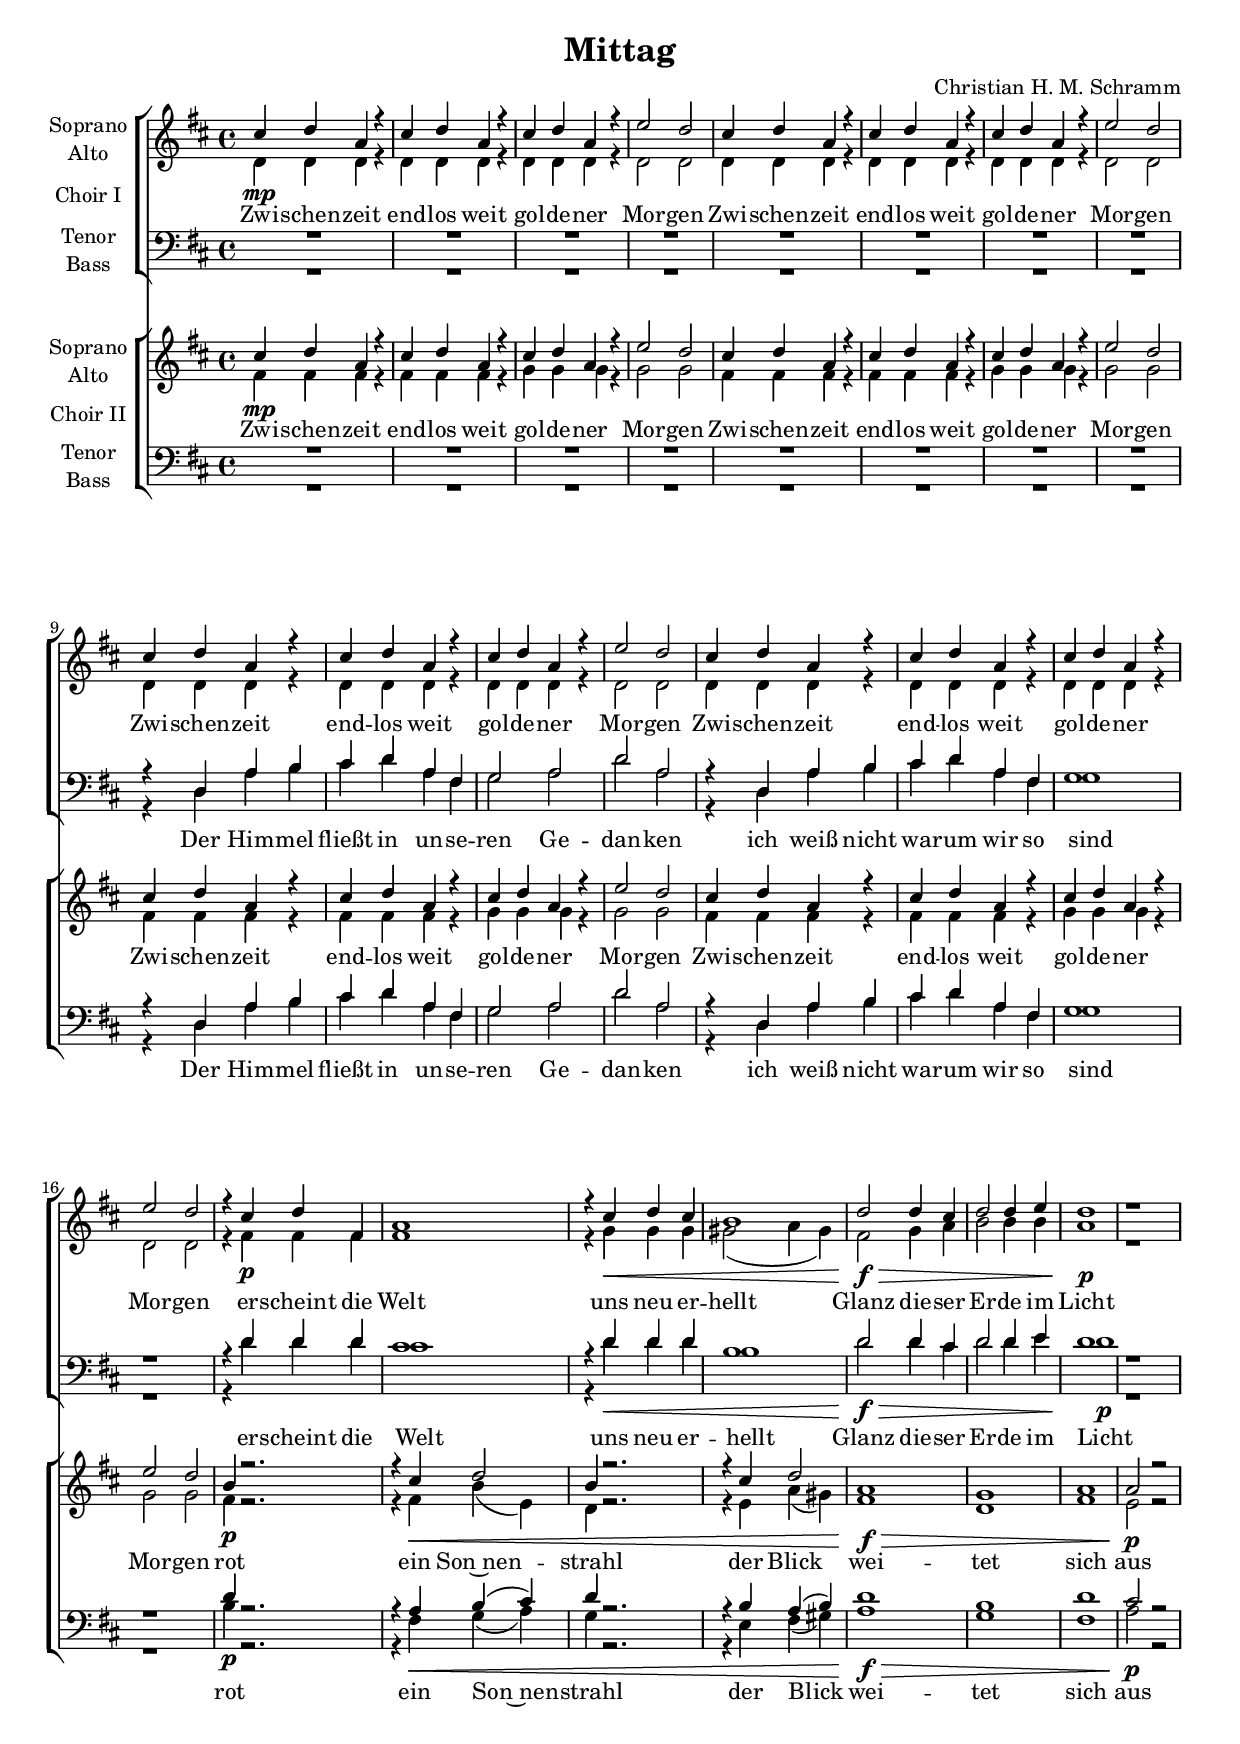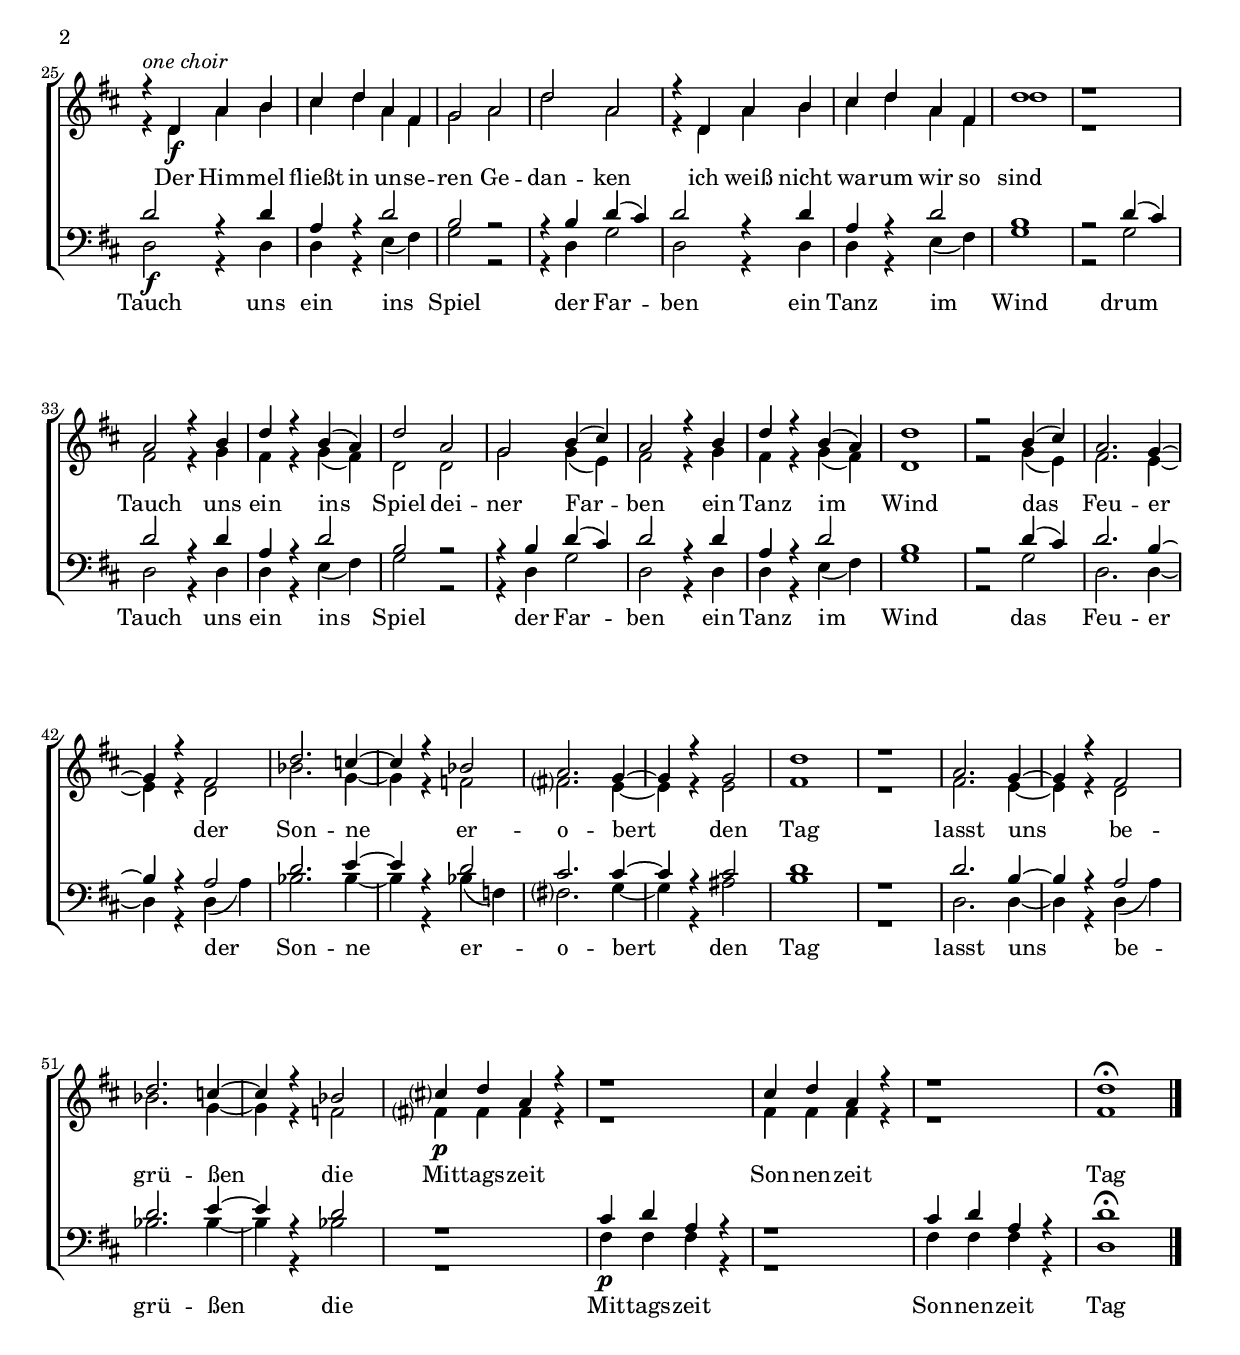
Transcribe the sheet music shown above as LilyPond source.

%\version "2.19.3"
\version "2.16.2"

\header {
  title = "Mittag"
  composer = "Christian H. M. Schramm"
}

global = {
  \key d \major
  \time 4/4
}

sopranoChoirI = \relative c'' {
  \global
  cis4\mp d a r
  cis4 d a r
  cis4 d a r
  e'2 d
  
  cis4 d a r
  cis4 d a r
  cis4 d a r
  e'2 d
  
  cis4 d a r
  cis4 d a r
  cis4 d a r
  e'2 d
  
  cis4 d a r
  cis4 d a r
  cis4 d a r
  e'2 d

  r4 cis4 d fis,
  a1
  r4 cis d cis
  b1

  d2 d4 cis
  d2 d4 e
  d1
  r


  r4^\markup \italic { one choir } d, a' b
  cis d a fis
  g2 a
  d a
  
  r4 d, a' b
  cis d a fis
  d'1
  r1

  a2 r4 b
  d4 r b( a)
  d2 a
  g2 b4( cis)
  
  a2 r4 b
  d4 r b( a)
  d1
  r2 b4( cis)
  
  
  a2. g4~
  g4 r fis2
  d'2. c4~
  c4 r bes2
  
  a2. g4~
  g4 r g2
  d'1
  r
  
  a2. g4~
  g4 r fis2
  d'2. c4~
  c4 r bes2
  
  cis?4 d a r
  r1
  cis4 d a r
  r1
  
  d1\fermata
}

altoChoirI = \relative c' {
  \global
  d4 d d r
  d4 d d r
  d4 d d r
  d2 d
  
  d4 d d r
  d4 d d r
  d4 d d r
  d2 d
  
  d4 d d r
  d4 d d r
  d4 d d r
  d2 d
  
  d4 d d r
  d4 d d r
  d4 d d r
  d2 d

  r4 fis\p fis fis
  fis1
  r4 g4\< g g
  gis2 (a4 gis)

  fis2\f\> g4 a
  b2 b4 b
  a1\p
  r
  \break
  
  
  r4 d,\f a' b
  cis d a fis
  g2 a
  d a
  
  r4 d, a' b
  cis d a fis
  d'1
  r1
  
  fis,2 r4 g
  fis r g( fis)
  d2 d
  g g4( e)
  
  fis2 r4 g
  fis r g( fis)
  d1
  r2 g4( e)
  
  fis2. e4~
  e4 r d2
  bes'2. g4~
  g r f2
  
  fis?2. e4~
  e r e2
  fis1
  r
  
  fis2. e4~
  e4 r d2
  bes'2. g4~
  g r f2
  
  fis?4\p fis fis r
  r1
  fis4 fis fis r
  r1
  
  fis1
  \bar "|."
}

tenorChoirI = \relative c {
  \global
  R1*4
  R1*4
  
  r4 d a' b
  cis d a fis
  g2 a
  d a
  
  r4 d, a' b
  cis d a fis
  g1
  r1

  r4 d'4 d d
  cis1
  r4 d4 d d
  b1

  d2 d4 cis
  d2 d4 e
  d1
  r
  
  
  d2 r4 d4
  a r d2
  b2 r
  r4 b d4( cis)
  
  d2 r4 d4
  a r d2
  b1
  r2 d4( cis)
  
  d2 r4 d4
  a r d2
  b2 r
  r4 b d4( cis)
  
  d2 r4 d4
  a r d2
  b1
  r2 d4( cis)
  
  d2. b4~
  b4 r a2
  d2. e4~
  e r d2
  
  cis2. cis4~
  cis4 r cis2
  d1
  r
  
  d2. b4~
  b4 r a2
  d2. e4~
  e r d2
  
  r1
  cis4 d a r
  r1
  cis4 d a r
  
  d1\fermata

}

bassChoirI = \relative c {
  \global
  R1*4
  R1*4
  
  
  r4 d a' b
  cis d a fis
  g2 a
  d a
  
  r4 d, a' b
  cis d a fis
  g1
  r1

  r4 d'4 d d
  cis1
  r4 d4\< d d
  b1

  d2\f\> d4 cis
  d2 d4 e
  d1\p
  r
  
  
  d,2\f r4 d
  d4 r e( fis)
  g2 r
  r4 d g2
  
  d2 r4 d
  d4 r e( fis)
  g1
  r2 g
  
  d2 r4 d
  d4 r e( fis)
  g2 r
  r4 d g2
  
  d2 r4 d
  d4 r e( fis)
  g1
  r2 g
  
  d2. d4~
  d4 r d4( a')
  bes2. bes4~
  bes r bes4( f)
  
  fis?2. g4~
  g r ais2
  b1
  r
  
  d,2. d4~
  d4 r d4( a')
  bes2. bes4~
  bes r bes2
  
  r1
  fis4\p fis fis r
  r1
  fis4 fis fis r
  
  d1
}



sopranoChoirII = \relative c'' {
  \global
  cis4\mp d a r
  cis4 d a r
  cis4 d a r
  e'2 d
  
  cis4 d a r
  cis4 d a r
  cis4 d a r
  e'2 d 
  
  cis4 d a r
  cis4 d a r
  cis4 d a r
  e'2 d
  
  cis4 d a r
  cis4 d a r
  cis4 d a r
  e'2 d 

  b4 r2.
  r4 cis d2
  b4 r2.
  r4 cis d2

  a1
  g
  a
  a2 r

  
}

altoChoirII = \relative c' {
  \global
  fis4 fis fis r
  fis4 fis fis r
  g4 g g r
  g2 g
  
  fis4 fis fis r
  fis4 fis fis r
  g4 g g r
  g2 g
  
  fis4 fis fis r
  fis4 fis fis r
  g4 g g r
  g2 g
  
  fis4 fis fis r
  fis4 fis fis r
  g4 g g r
  g2 g

  fis4\p r2.
  r4 fis\< b( e,)
  d4 r2.
  r4 e a( gis)

  fis1\f\>
  d
  fis
  e2\p r
  

  
}

tenorChoirII = \relative c {
  \global
  R1*4
  R1*4
   
  r4 d a' b
  cis d a fis
  g2 a
  d a
  
  r4 d, a' b
  cis d a fis
  g1
  r1

  d'4 r2.
  r4 a b( cis)
  d4 r2.
  r4 b a( b)

  d1
  b
  d
  cis2 r
  

  
}

bassChoirII = \relative c {
  \global
  R1*4
  R1*4
  
  r4 d a' b
  cis d a fis
  g2 a
  d a
  
  r4 d, a' b
  cis d a fis
  g1
  r1

  b4\p r2.
  r4 fis\< g( a)
  g4 r2.
  r4 e fis( gis)

  a1\f\>
  g
  fis
  a2\p r
  

  
}

verseChoirII = \lyricmode {
  Zwi -- schen -- zeit end -- los weit gol -- de -- ner Mor -- gen
  Zwi -- schen -- zeit end -- los weit gol -- de -- ner Mor -- gen
  Zwi -- schen -- zeit end -- los weit gol -- de -- ner Mor -- gen
  Zwi -- schen -- zeit end -- los weit gol -- de -- ner Mor -- gen
  
  rot ein Son~nen -- strahl
  der Blick wei -- tet sich aus
  
  
}

verseChoirI = \lyricmode {
  Zwi -- schen -- zeit end -- los weit gol -- de -- ner Mor -- gen
  Zwi -- schen -- zeit end -- los weit gol -- de -- ner Mor -- gen
  Zwi -- schen -- zeit end -- los weit gol -- de -- ner Mor -- gen
  Zwi -- schen -- zeit end -- los weit gol -- de -- ner Mor -- gen
  
  er -- scheint die Welt
  uns neu er -- hellt
  Glanz die -- ser Er -- de im Licht
  
  Der Him -- mel fließt in un -- se -- ren Ge -- dan -- ken
  ich weiß nicht wa -- rum wir so sind
  
  Tauch uns ein ins Spiel
  dei -- ner Far -- ben
  ein Tanz im Wind
  
  das Feu -- er der Son -- ne er -- o -- bert den Tag
  lasst uns be -- grü -- ßen die 
  Mit -- tags -- zeit
  Son -- nen -- zeit
  Tag
  
  
}

baseLyricsI = \lyricmode {
  Der Him -- mel fließt in un -- se -- ren Ge -- dan -- ken
  ich weiß nicht wa -- rum wir so sind
  
  er -- scheint die Welt
  uns neu er -- hellt
  Glanz die -- ser Er -- de im Licht
  
  Tauch uns ein ins Spiel
  der Far -- ben
  ein Tanz im Wind
  drum
  
  Tauch uns ein ins Spiel
  der Far -- ben
  ein Tanz im Wind
  
  das Feu -- er der Son -- ne er -- o -- bert den Tag
  lasst uns be -- grü -- ßen die
  Mit -- tags -- zeit
  Son -- nen -- zeit
  Tag
  
}


baseLyricsII = \lyricmode {
  Der Him -- mel fließt in un -- se -- ren Ge -- dan -- ken
  ich weiß nicht wa -- rum wir so sind
  
  rot ein Son~nen -- strahl
  der Blick wei -- tet sich aus
}

choirIPart = \new ChoirStaff \with {
  \consists "Instrument_name_engraver"
  instrumentName = "Choir I"
} <<
  \new Staff \with {
    %midiInstrument = "choir aahs"
    instrumentName = \markup \center-column { "Soprano" "Alto" }
  } <<
    \new Voice = "soprano" { \voiceOne \sopranoChoirI }
    \new Voice = "alto" { \voiceTwo \altoChoirI }
  >>
  \new Lyrics \with {
    \override VerticalAxisGroup #'staff-affinity = #CENTER
  } \lyricsto "soprano" \verseChoirI
  \new Staff \with {
    %midiInstrument = "choir aahs"
    instrumentName = \markup \center-column { "Tenor" "Bass" }
  } <<
    \clef bass
    \new Voice = "tenor" { \voiceOne \tenorChoirI }
    \new Voice = "bass" { \voiceTwo \bassChoirI }
  >>
  \new Lyrics \with {
    \override VerticalAxisGroup #'staff-affinity = #CENTER
  } \lyricsto "bass" \baseLyricsI
>>

choirIIPart = \new ChoirStaff \with {
  \consists "Instrument_name_engraver"
  instrumentName = "Choir II"
} <<
  \new Staff \with {
    %midiInstrument = "choir aahs"
    instrumentName = \markup \center-column { "Soprano" "Alto" }
  } <<
    \new Voice = "sopranoII" { \voiceOne \sopranoChoirII }
    \new Voice = "altoII" { \voiceTwo \altoChoirII }
  >>
  \new Lyrics \with {
    \override VerticalAxisGroup #'staff-affinity = #CENTER
  } \lyricsto "sopranoII" \verseChoirII
  \new Staff \with {
    %midiInstrument = "choir aahs"
    instrumentName = \markup \center-column { "Tenor" "Bass" }
  } <<
    \clef bass
    \new Voice = "tenorII" { \voiceOne \tenorChoirII }
    \new Voice = "bassII" { \voiceTwo \bassChoirII }
  >>
  \new Lyrics \with {
    \override VerticalAxisGroup #'staff-affinity = #CENTER
  } \lyricsto "bassII" \baseLyricsII
>>

\score {
  <<
    \choirIPart
    \choirIIPart
  >>
  \layout { }
  \midi {
    \tempo 4=115
  }
}

\paper {
  page-count = #2
}



%Größe der Partitur
#(set-global-staff-size 18)
